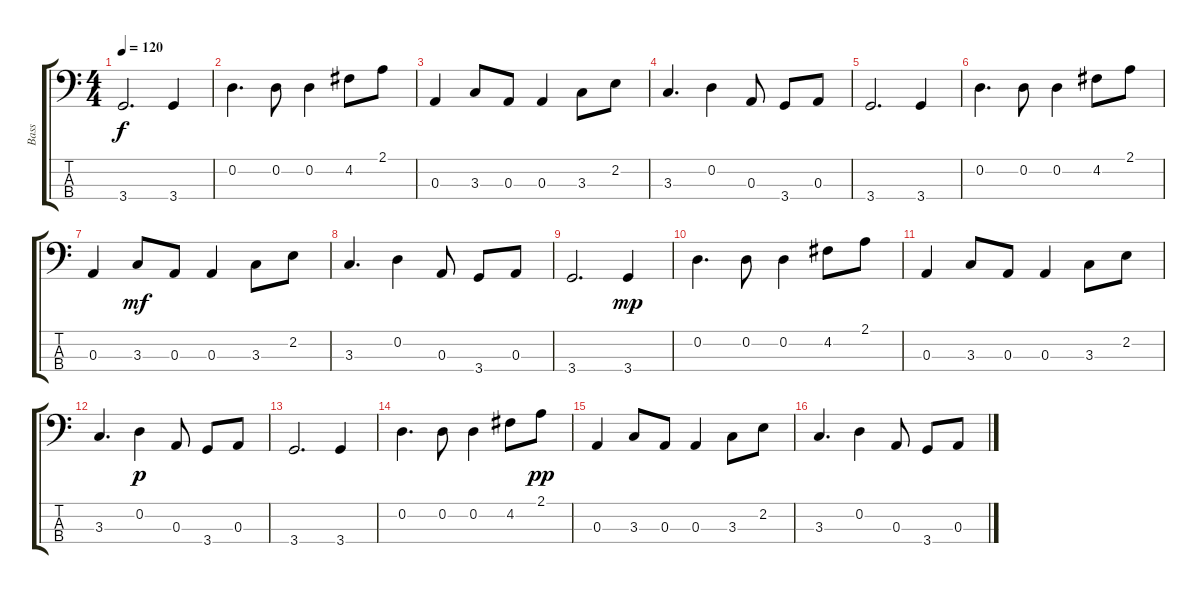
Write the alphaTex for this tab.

\track ("Bass" "Bass") {instrument electricbassfinger}
\staff {score tabs}
\tuning (G2 D2 A1 E1) {hide}
\ts (4 4)
\tempo 120
\clef f4
\ks c
3.4.2{d dy f} 3.4.4 |
0.2.4{d} 0.2.8 0.2.4 4.2.8 2.1.8 |
0.3.4 3.3.8 0.3.8 0.3.4 3.3.8 2.2.8 |
3.3.4{d} 0.2.4 0.3.8 3.4.8 0.3.8 |
3.4.2{d} 3.4.4 |
0.2.4{d} 0.2.8 0.2.4 4.2.8 2.1.8 |
0.3.4 3.3.8{dy mf} 0.3.8 0.3.4 3.3.8 2.2.8 |
3.3.4{d} 0.2.4 0.3.8 3.4.8 0.3.8 |
3.4.2{d} 3.4.4{dy mp} |
0.2.4{d} 0.2.8 0.2.4 4.2.8 2.1.8 |
0.3.4 3.3.8 0.3.8 0.3.4 3.3.8 2.2.8 |
3.3.4{d} 0.2.4{dy p} 0.3.8 3.4.8 0.3.8 |
3.4.2{d} 3.4.4 |
0.2.4{d} 0.2.8 0.2.4 4.2.8 2.1.8{dy pp} |
0.3.4 3.3.8 0.3.8 0.3.4 3.3.8 2.2.8 |
3.3.4{d} 0.2.4 0.3.8 3.4.8 0.3.8
